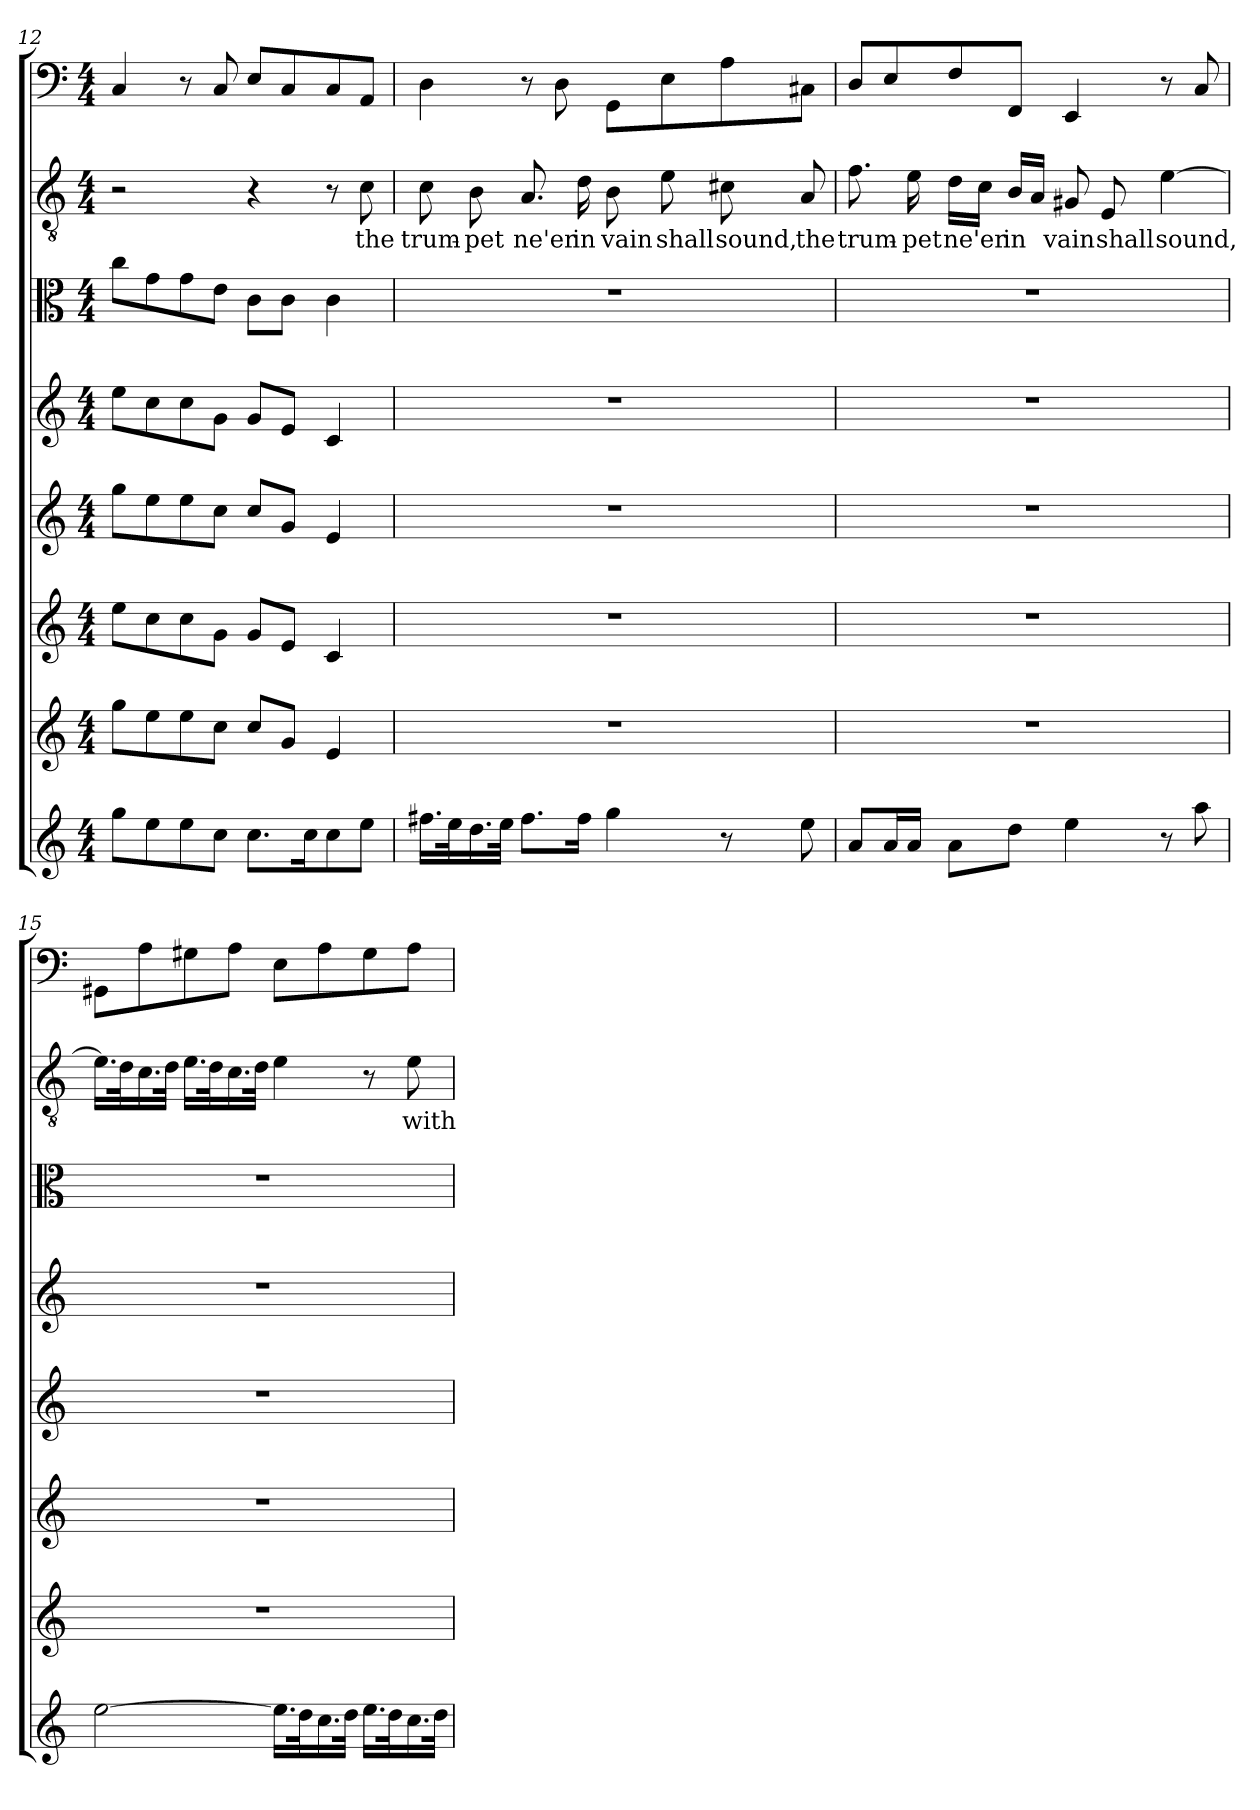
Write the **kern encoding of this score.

**kern	**kern	**kern	**kern	**kern	**kern	**kern	**text	**kern
*part8	*part7	*part6	*part5	*part4	*part3	*part2	*part2	*part1
*staff8	*staff7	*staff6	*staff5	*staff4	*staff3	*staff2	*staff2	*staff1
*clefG2	*clefG2	*clefG2	*clefG2	*clefG2	*clefC3	*clefGv2	*	*clefF4
*k[]	*k[]	*k[]	*k[]	*k[]	*k[]	*k[]	*	*k[]
*a:	*a:	*a:	*a:	*a:	*a:	*a:	*	*a:
*M4/4	*M4/4	*M4/4	*M4/4	*M4/4	*M4/4	*M4/4	*	*M4/4
=12	=12	=12	=12	=12	=12	=12	=12	=12
8gg\L	8gg\L	8ee\L	8gg\L	8ee\L	8cc\L	2r	.	4C/
8ee\	8ee\	8cc\	8ee\	8cc\	8g\	.	.	.
8ee\	8ee\	8cc\	8ee\	8cc\	8g\	.	.	8r
8cc\J	8cc\J	8g\J	8cc\J	8g\J	8e\J	.	.	8C/
8.cc\L	8cc/L	8g/L	8cc/L	8g/L	8c\L	4r	.	8E/L
.	8g/J	8e/J	8g/J	8e/J	8c\J	.	.	8C/
16cc\K	.	.	.	.	.	.	.	.
8cc\	4e/	4c/	4e/	4c/	4c\	8r	.	8C/
8ee\J	.	.	.	.	.	8c\	the	8AA/J
=13	=13	=13	=13	=13	=13	=13	=13	=13
16.ff#X\LL	1r	1r	1r	1r	1r	8c\	trum-	4D\
32ee\K	.	.	.	.	.	.	.	.
16.dd\	.	.	.	.	.	8B\	-pet	.
32ee\JJk	.	.	.	.	.	.	.	.
8.ff#\L	.	.	.	.	.	8.A/	ne'er	8r
.	.	.	.	.	.	.	.	8D\
16ff#\Jk	.	.	.	.	.	16d\	in	.
4gg\	.	.	.	.	.	8B\	vain	8GG\L
.	.	.	.	.	.	8e\	shall	8E\
8r	.	.	.	.	.	8c#X\	sound,	8A\
8ee\	.	.	.	.	.	8A/	the	8C#X\J
=14	=14	=14	=14	=14	=14	=14	=14	=14
8a/L	1r	1r	1r	1r	1r	8.f\	trum-	8D/L
16a/L	.	.	.	.	.	.	.	8E/
16a/JJ	.	.	.	.	.	16e\	-pet	.
8a\L	.	.	.	.	.	16d\LL	ne'er	8F/
.	.	.	.	.	.	16c\JJ	.	.
8dd\J	.	.	.	.	.	16B/LL	in	8FF/J
.	.	.	.	.	.	16A/JJ	.	.
4ee\	.	.	.	.	.	8G#X/	vain	4EE/
.	.	.	.	.	.	8E/	shall	.
8r	.	.	.	.	.	[4e\	sound,	8r
8aa\	.	.	.	.	.	.	.	8C/
=15	=15	=15	=15	=15	=15	=15	=15	=15
[2ee\	1r	1r	1r	1r	1r	16.e\LL]	.	8GG#X\L
.	.	.	.	.	.	32d\K	.	.
.	.	.	.	.	.	16.c\	.	8A\
.	.	.	.	.	.	32d\JJk	.	.
.	.	.	.	.	.	16.e\LL	.	8G#X\
.	.	.	.	.	.	32d\K	.	.
.	.	.	.	.	.	16.c\	.	8A\J
.	.	.	.	.	.	32d\JJk	.	.
16.ee\LL]	.	.	.	.	.	4e\	.	8E\L
32dd\K	.	.	.	.	.	.	.	.
16.cc\	.	.	.	.	.	.	.	8A\
32dd\JJk	.	.	.	.	.	.	.	.
16.ee\LL	.	.	.	.	.	8r	.	8G#\
32dd\K	.	.	.	.	.	.	.	.
16.cc\	.	.	.	.	.	8e\	with	8A\J
32dd\JJk	.	.	.	.	.	.	.	.
=	=	=	=	=	=	=	=	=
*-	*-	*-	*-	*-	*-	*-	*-	*-
